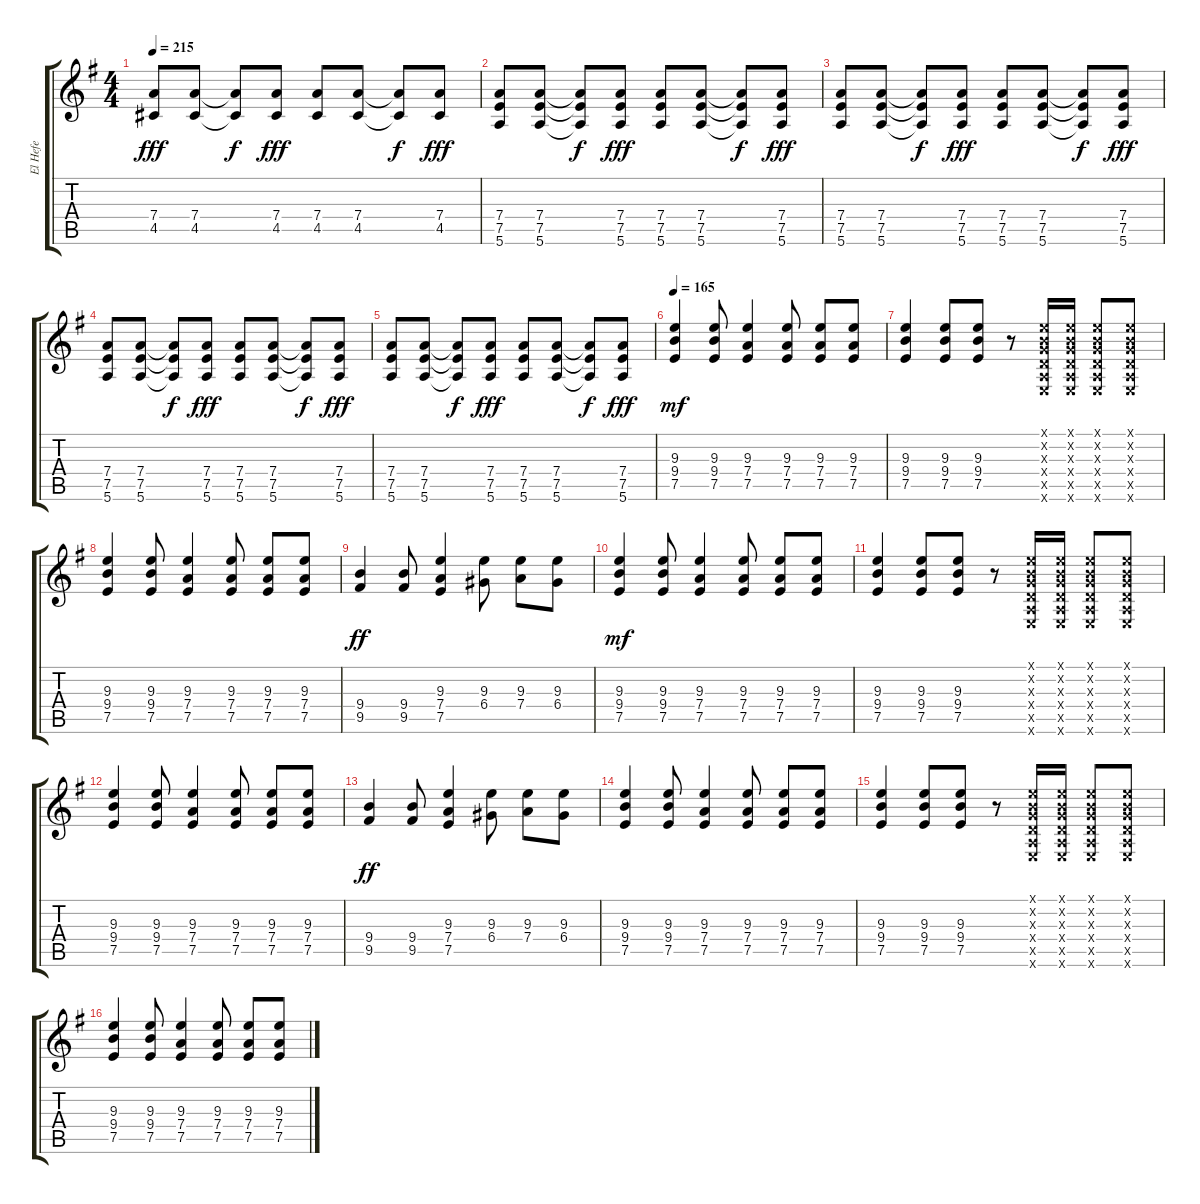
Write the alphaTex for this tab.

\track ("El Hefe" "El Hefe") {instrument overdrivenguitar}
\staff {score tabs}
\tuning (E4 B3 G3 D3 A2 E2) {hide}
\ts (4 4)
\tempo 215
\clef g2
\ks eminor
(7.4 4.5).8{dy fff} (7.4 4.5).8 (7.4{t} 4.5{t}).8{dy f} (7.4 4.5).8{dy fff} (7.4 4.5).8 (7.4 4.5).8 (7.4{t} 4.5{t}).8{dy f} (7.4 4.5).8{dy fff} |
(7.4 7.5 5.6).8 (7.4 7.5 5.6).8 (7.4{t} 7.5{t} 5.6{t}).8{dy f} (7.4 7.5 5.6).8{dy fff} (7.4 7.5 5.6).8 (7.4 7.5 5.6).8 (7.4{t} 7.5{t} 5.6{t}).8{dy f} (7.4 7.5 5.6).8{dy fff} |
(7.4 7.5 5.6).8 (7.4 7.5 5.6).8 (7.4{t} 7.5{t} 5.6{t}).8{dy f} (7.4 7.5 5.6).8{dy fff} (7.4 7.5 5.6).8 (7.4 7.5 5.6).8 (7.4{t} 7.5{t} 5.6{t}).8{dy f} (7.4 7.5 5.6).8{dy fff} |
(7.4 7.5 5.6).8 (7.4 7.5 5.6).8 (7.4{t} 7.5{t} 5.6{t}).8{dy f} (7.4 7.5 5.6).8{dy fff} (7.4 7.5 5.6).8 (7.4 7.5 5.6).8 (7.4{t} 7.5{t} 5.6{t}).8{dy f} (7.4 7.5 5.6).8{dy fff} |
(7.4 7.5 5.6).8 (7.4 7.5 5.6).8 (7.4{t} 7.5{t} 5.6{t}).8{dy f} (7.4 7.5 5.6).8{dy fff} (7.4 7.5 5.6).8 (7.4 7.5 5.6).8 (7.4{t} 7.5{t} 5.6{t}).8{dy f} (7.4 7.5 5.6).8{dy fff} |
\tempo 165
(9.3 9.4 7.5).4{dy mf} (9.3 9.4 7.5).8 (9.3 7.4 7.5).4 (9.3 7.4 7.5).8 (9.3 7.4 7.5).8 (9.3 7.4 7.5).8 |
(9.3 9.4 7.5).4 (9.3 9.4 7.5).8 (9.3 9.4 7.5).8 r.8 (0.1{x} 0.2{x} 0.3{x} 0.4{x} 0.5{x} 0.6{x}).16 (0.1{x} 0.2{x} 0.3{x} 0.4{x} 0.5{x} 0.6{x}).16 (0.1{x} 0.2{x} 0.3{x} 0.4{x} 0.5{x} 0.6{x}).8 (0.1{x} 0.2{x} 0.3{x} 0.4{x} 0.5{x} 0.6{x}).8 |
(9.3 9.4 7.5).4 (9.3 9.4 7.5).8 (9.3 7.4 7.5).4 (9.3 7.4 7.5).8 (9.3 7.4 7.5).8 (9.3 7.4 7.5).8 |
(9.4 9.5).4{dy ff} (9.4 9.5).8 (9.3 7.4 7.5).4 (9.3 6.4).8 (9.3 7.4).8 (9.3 6.4).8 |
(9.3 9.4 7.5).4{dy mf} (9.3 9.4 7.5).8 (9.3 7.4 7.5).4 (9.3 7.4 7.5).8 (9.3 7.4 7.5).8 (9.3 7.4 7.5).8 |
(9.3 9.4 7.5).4 (9.3 9.4 7.5).8 (9.3 9.4 7.5).8 r.8 (0.1{x} 0.2{x} 0.3{x} 0.4{x} 0.5{x} 0.6{x}).16 (0.1{x} 0.2{x} 0.3{x} 0.4{x} 0.5{x} 0.6{x}).16 (0.1{x} 0.2{x} 0.3{x} 0.4{x} 0.5{x} 0.6{x}).8 (0.1{x} 0.2{x} 0.3{x} 0.4{x} 0.5{x} 0.6{x}).8 |
(9.3 9.4 7.5).4 (9.3 9.4 7.5).8 (9.3 7.4 7.5).4 (9.3 7.4 7.5).8 (9.3 7.4 7.5).8 (9.3 7.4 7.5).8 |
(9.4 9.5).4{dy ff} (9.4 9.5).8 (9.3 7.4 7.5).4 (9.3 6.4).8 (9.3 7.4).8 (9.3 6.4).8 |
(9.3 9.4 7.5).4 (9.3 9.4 7.5).8 (9.3 7.4 7.5).4 (9.3 7.4 7.5).8 (9.3 7.4 7.5).8 (9.3 7.4 7.5).8 |
(9.3 9.4 7.5).4 (9.3 9.4 7.5).8 (9.3 9.4 7.5).8 r.8 (0.1{x} 0.2{x} 0.3{x} 0.4{x} 0.5{x} 0.6{x}).16 (0.1{x} 0.2{x} 0.3{x} 0.4{x} 0.5{x} 0.6{x}).16 (0.1{x} 0.2{x} 0.3{x} 0.4{x} 0.5{x} 0.6{x}).8 (0.1{x} 0.2{x} 0.3{x} 0.4{x} 0.5{x} 0.6{x}).8 |
(9.3 9.4 7.5).4 (9.3 9.4 7.5).8 (9.3 7.4 7.5).4 (9.3 7.4 7.5).8 (9.3 7.4 7.5).8 (9.3 7.4 7.5).8
